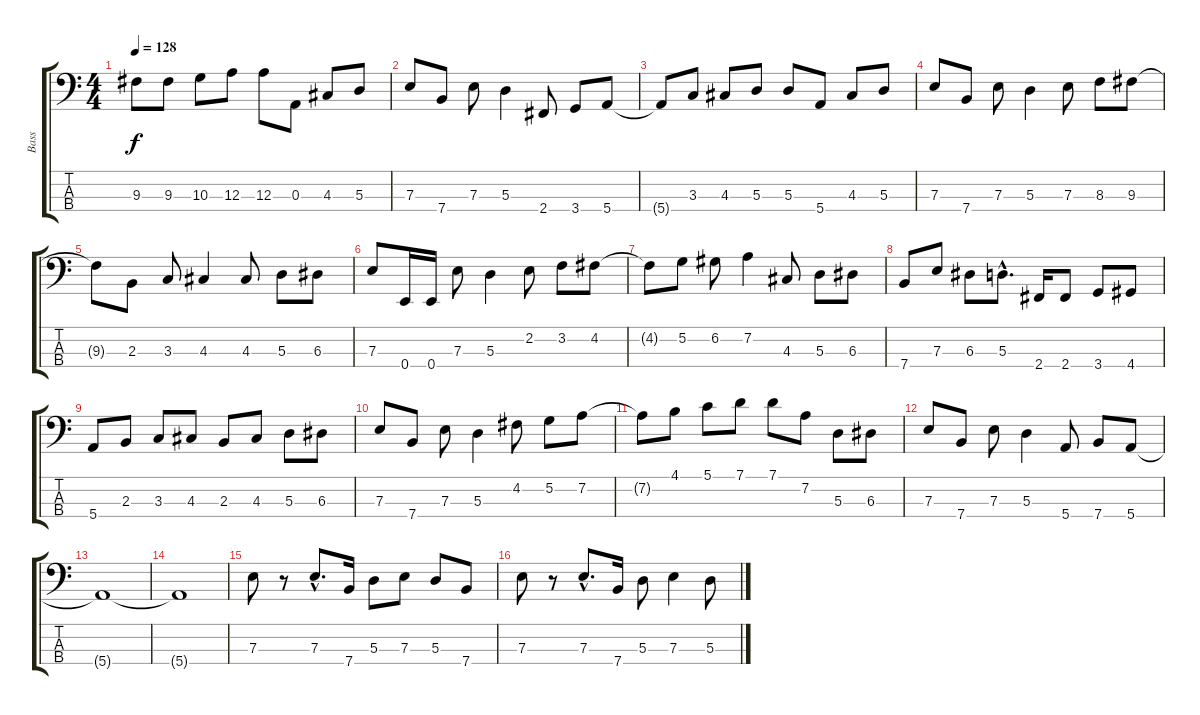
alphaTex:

\track ("Bass" "Bass") {instrument electricbassfinger}
\staff {score tabs}
\tuning (G2 D2 A1 E1) {hide}
\ts (4 4)
\tempo 128
\clef f4
\ks c
9.3{t}.8{dy f} 9.3.8 10.3.8 12.3.8 12.3.8 0.3.8 4.3.8 5.3.8 |
7.3.8 7.4.8 7.3.8 5.3.4 2.4.8 3.4.8 5.4.8 |
5.4{t}.8 3.3.8 4.3.8 5.3.8 5.3.8 5.4.8 4.3.8 5.3.8 |
7.3.8 7.4.8 7.3.8 5.3.4 7.3.8 8.3.8 9.3.8 |
9.3{t}.8 2.3.8 3.3.8 4.3.4 4.3.8 5.3.8 6.3.8 |
7.3.8 0.4.16 0.4.16 7.3.8 5.3.4 2.2.8 3.2.8 4.2.8 |
4.2{t}.8 5.2.8 6.2.8 7.2.4 4.3.8 5.3.8 6.3.8 |
7.4.8 7.3.8 6.3.8 5.3{hac}.8{d} 2.4.16 2.4.8 3.4.8 4.4.8 |
5.4.8 2.3.8 3.3.8 4.3.8 2.3.8 4.3.8 5.3.8 6.3.8 |
7.3.8 7.4.8 7.3.8 5.3.4 4.2.8 5.2.8 7.2.8 |
7.2{t}.8 4.1.8 5.1.8 7.1.8 7.1.8 7.2.8 5.3.8 6.3.8 |
7.3.8 7.4.8 7.3.8 5.3.4 5.4.8 7.4.8 5.4.8 |
5.4{t}.1 |
5.4{t}.1 |
7.3.8 r.8 7.3{hac}.8{d} 7.4.16 5.3.8 7.3.8 5.3.8 7.4.8 |
7.3.8 r.8 7.3{hac}.8{d} 7.4.16 5.3.8 7.3.4 5.3.8
